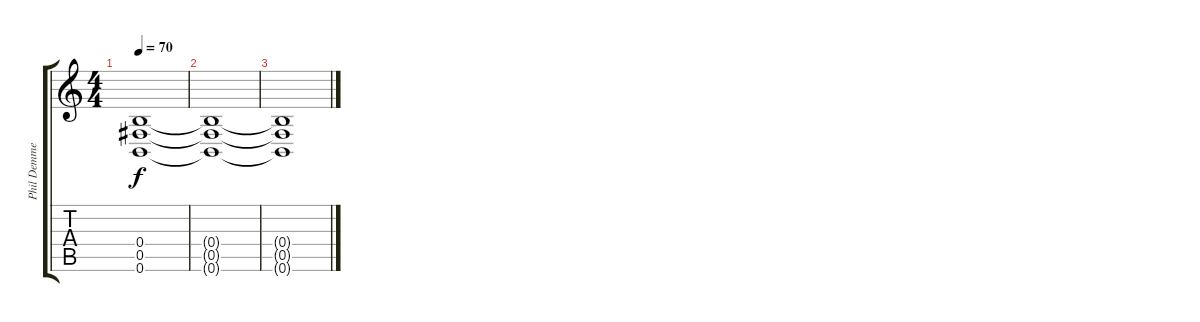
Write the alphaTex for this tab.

\track ("Phil Demmel dist" "Phil Demme") {instrument distortionguitar}
\staff {score tabs}
\tuning (Db4 Ab3 E3 B2 Gb2 B1) {hide}
\ts (4 4)
\tempo 70
\clef g2
\ks c
(0.4{t} 0.5{t} 0.6{t}).1{dy f} |
(0.4{t} 0.5{t} 0.6{t}).1 |
(0.4{t} 0.5{t} 0.6{t}).1
